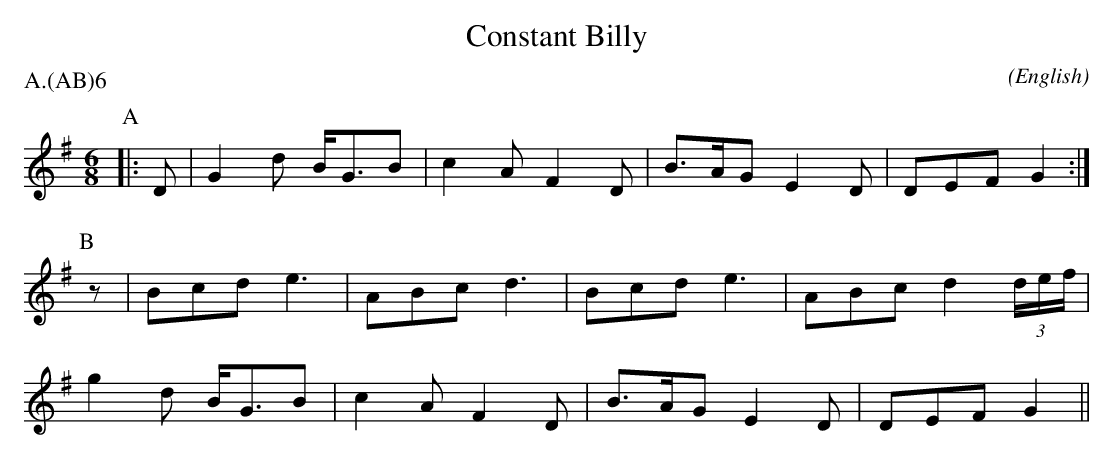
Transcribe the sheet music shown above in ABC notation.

X:1
T:Constant Billy
M:6/8
C:
O:English
P:A.(AB)6
K:G
P:A
|: D | G2 d B<GB | c2 A  F2 D | B>AG E2 D | DEF G2             :|
P:B
   z | Bcd  e3   | ABc   d3   | Bcd  e3   | ABc d2 (3d/2e/2f/2 |
       g2 d B<GB | c2 A  F2 D | B>AG E2 D | DEF G2             ||
